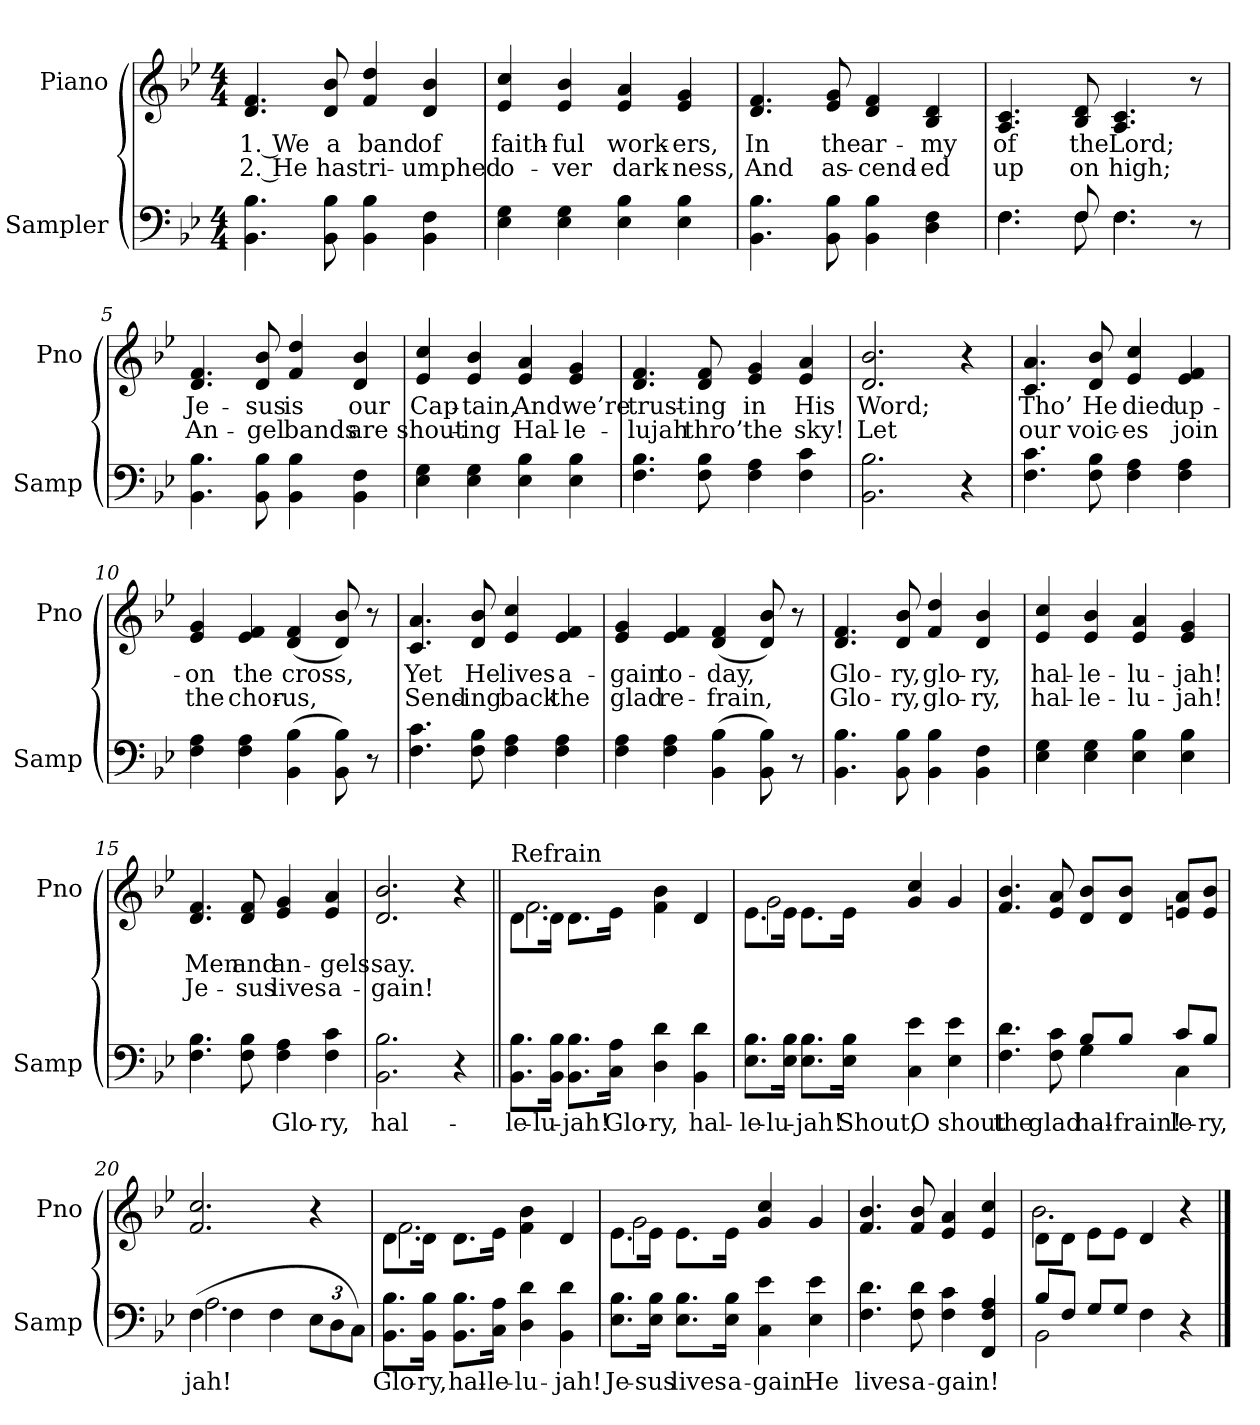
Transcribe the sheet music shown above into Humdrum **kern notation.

**kern	**text	**kern	**text	**text
*part2	*part2	*part1	*part1	*part1
*staff2	*staff2	*staff1	*staff1	*staff1
*I"Sampler	*	*I"Piano	*	*
*I'Samp	*	*I'Pno	*	*
*clefF4	*	*clefG2	*	*
*k[b-e-]	*	*k[b-e-]	*	*
*B-:	*	*B-:	*	*
*M4/4	*	*M4/4	*	*
=1	=1	=1	=1	=1
4.BB- 4.B-	.	4.d 4.f	1. We	2. He
8BB- 8B-	.	8d 8b-	a	has
4BB- 4B-	.	4f 4dd	band	tri-
4BB- 4F	.	4d 4b-	of	-umphed
=2	=2	=2	=2	=2
4E- 4G	.	4e- 4cc	faith-	o-
4E- 4G	.	4e- 4b-	-ful	-ver
4E- 4B-	.	4e- 4a	work-	dark-
4E- 4B-	.	4e- 4g	-ers,	-ness,
=3	=3	=3	=3	=3
4.BB- 4.B-	.	4.d 4.f	In	And
8BB- 8B-	.	8e- 8g	the	as-
4BB- 4B-	.	4d 4f	ar-	-cend-
4D 4F	.	4B- 4d	-my	-ed
=4	=4	=4	=4	=4
*^	*	*	*	*
4.F\	4.F	.	4.A 4.c	of	up
8F/	8F	.	8B- 8d	the	on
4.F\	4.F	.	4.A 4.c	Lord;	high;
8r	8ryy	.	8r	.	.
*v	*v	*	*	*	*
=5	=5	=5	=5	=5
4.BB- 4.B-	.	4.d 4.f	Je-	An-
8BB- 8B-	.	8d 8b-	-sus	-gel
4BB- 4B-	.	4f 4dd	is	bands
4BB- 4F	.	4d 4b-	our	are
=6	=6	=6	=6	=6
4E- 4G	.	4e- 4cc	Cap-	shout-
4E- 4G	.	4e- 4b-	-tain,	-ing
4E- 4B-	.	4e- 4a	And	Hal-
4E- 4B-	.	4e- 4g	we’re	-le-
=7	=7	=7	=7	=7
4.F\ 4.B-\	.	4.d 4.f	trust-	-lujah
8F 8B-	.	8d 8f	-ing	thro’
4F 4A	.	4e- 4g	in	the
4F 4c	.	4e- 4a	His	sky!
=8	=8	=8	=8	=8
2.BB- 2.B-	.	2.d 2.b-	Word;	Let
4r	.	4r	.	.
=9	=9	=9	=9	=9
4.F 4.c	.	4.c 4.a	Tho’	our
8F 8B-	.	8d 8b-	He	voic-
4F 4A	.	4e- 4cc	died	-es
4F 4A	.	4e- 4f	up-	join
=10	=10	=10	=10	=10
4F 4A	.	4e- 4g	-on	the
4F 4A	.	4e- 4f	the	chor-
(4BB- 4B-	.	(4d 4f	cross,	-us,
8BB- 8B-)	.	8d 8b-)	.	.
8r	.	8r	.	.
=11	=11	=11	=11	=11
4.F 4.c	.	4.c 4.a	Yet	Send-
8F 8B-	.	8d 8b-	He	-ing
4F 4A	.	4e- 4cc	lives	back
4F 4A	.	4e- 4f	a-	the
=12	=12	=12	=12	=12
4F 4A	.	4e- 4g	-gain	glad
4F 4A	.	4e- 4f	to-	re-
(4BB- 4B-	.	(4d 4f	-day,	-frain,
8BB- 8B-)	.	8d 8b-)	.	.
8r	.	8r	.	.
=13	=13	=13	=13	=13
4.BB- 4.B-	.	4.d 4.f	Glo-	Glo-
8BB- 8B-	.	8d 8b-	-ry,	-ry,
4BB- 4B-	.	4f 4dd	glo-	glo-
4BB- 4F	.	4d 4b-	-ry,	-ry,
=14	=14	=14	=14	=14
4E- 4G	.	4e- 4cc	hal-	hal-
4E- 4G	.	4e- 4b-	-le-	-le-
4E- 4B-	.	4e- 4a	-lu-	-lu-
4E- 4B-	.	4e- 4g	-jah!	-jah!
=15	=15	=15	=15	=15
4.F 4.B-	.	4.d 4.f	Men	Je-
8F 8B-	.	8d 8f	and	-sus
4F 4A	Glo-	4e- 4g	an-	lives
4F 4c	-ry,	4e- 4a	-gels	a-
=16	=16	=16	=16	=16
2.BB- 2.B-	hal-	2.d 2.b-	say.	-gain!
4r	.	4r	.	.
=17||	=17||	=17||	=17||	=17||
*	*	*^	*	*
!	!	!LO:TX:t=Refrain	!	!	!
8.BB-\ 8.B-\L	-le-	8.d\L	2.f	.	.
16BB-\ 16B-\Jk	-lu-	16d\Jk	.	.	.
8.BB-\ 8.B-\L	-jah!	8.d\L	.	.	.
16C\ 16A\Jk	Glo-	16e-\Jk	.	.	.
4D 4d	-ry,	4f\ 4b-\	.	.	.
4BB- 4d	hal-	4d	4ryy	.	.
=18	=18	=18	=18	=18	=18
8.E-\ 8.B-\L	-le-	8.e-\L	2g	.	.
16E-\ 16B-\Jk	-lu-	16e-\Jk	.	.	.
8.E-\ 8.B-\L	-jah!	8.e-\L	.	.	.
16E-\ 16B-\Jk	Shout,	16e-\Jk	.	.	.
4C 4e-	O	4g 4cc	2ryy	.	.
4E- 4e-	shout	4g	.	.	.
*	*	*v	*v	*	*
=19	=19	=19	=19	=19
*^	*	*	*	*
4.F 4.d	2ryy	the	4.f 4.b-	.	.
8F 8c	.	glad	8e- 8a	.	.
8B-/L	4G	hal-	8d/ 8b-/L	.	.
8B-/J	.	-frain!	8d/ 8b-/J	.	.
8c/L	4C	-le-	8en/ 8a/L	.	.
8B-/J	.	-ry,	8e/ 8b-/J	.	.
=20	=20	=20	=20	=20	=20
(4F\	2.A	-jah!	2.f 2.cc	.	.
4F\	.	.	.	.	.
4F\	.	.	.	.	.
12E-\L	4ryy	.	4r	.	.
12D\	.	.	.	.	.
12C\J)	.	.	.	.	.
*v	*v	*	*	*	*
=21	=21	=21	=21	=21
*	*	*^	*	*
8.BB-\ 8.B-\L	Glo-	8.d\L	2.f	.	.
16BB-\ 16B-\Jk	-ry,	16d\Jk	.	.	.
8.BB-\ 8.B-\L	hal-	8.d\L	.	.	.
16C\ 16A\Jk	-le-	16e-\Jk	.	.	.
4D 4d	-lu-	4f\ 4b-\	.	.	.
4BB- 4d	-jah!	4d	4ryy	.	.
=22	=22	=22	=22	=22	=22
8.E-\ 8.B-\L	Je-	8.e-\L	2g	.	.
16E-\ 16B-\Jk	-sus	16e-\Jk	.	.	.
8.E-\ 8.B-\L	lives	8.e-\L	.	.	.
16E-\ 16B-\Jk	a-	16e-\Jk	.	.	.
4C 4e-	-gain.	4g 4cc	2ryy	.	.
4E- 4e-	He	4g	.	.	.
*	*	*v	*v	*	*
=23	=23	=23	=23	=23
4.F 4.d	lives	4.f 4.b-	.	.
8F 8d	a-	8f 8b-	.	.
4F 4c	-gain!	4e- 4a	.	.
4FF 4F 4A	.	4e- 4cc	.	.
=24	=24	=24	=24	=24
*^	*	*^	*	*
8B-/L	2BB-	.	8d\L	2.b-	.	.
8F/J	.	.	8d\J	.	.	.
8G/L	.	.	8e-\L	.	.	.
8G/J	.	.	8e-\J	.	.	.
4F	2ryy	.	4d	.	.	.
4r	.	.	4r	4ryy	.	.
*v	*v	*	*	*	*	*
*	*	*v	*v	*	*
==	==	==	==	==
*-	*-	*-	*-	*-
